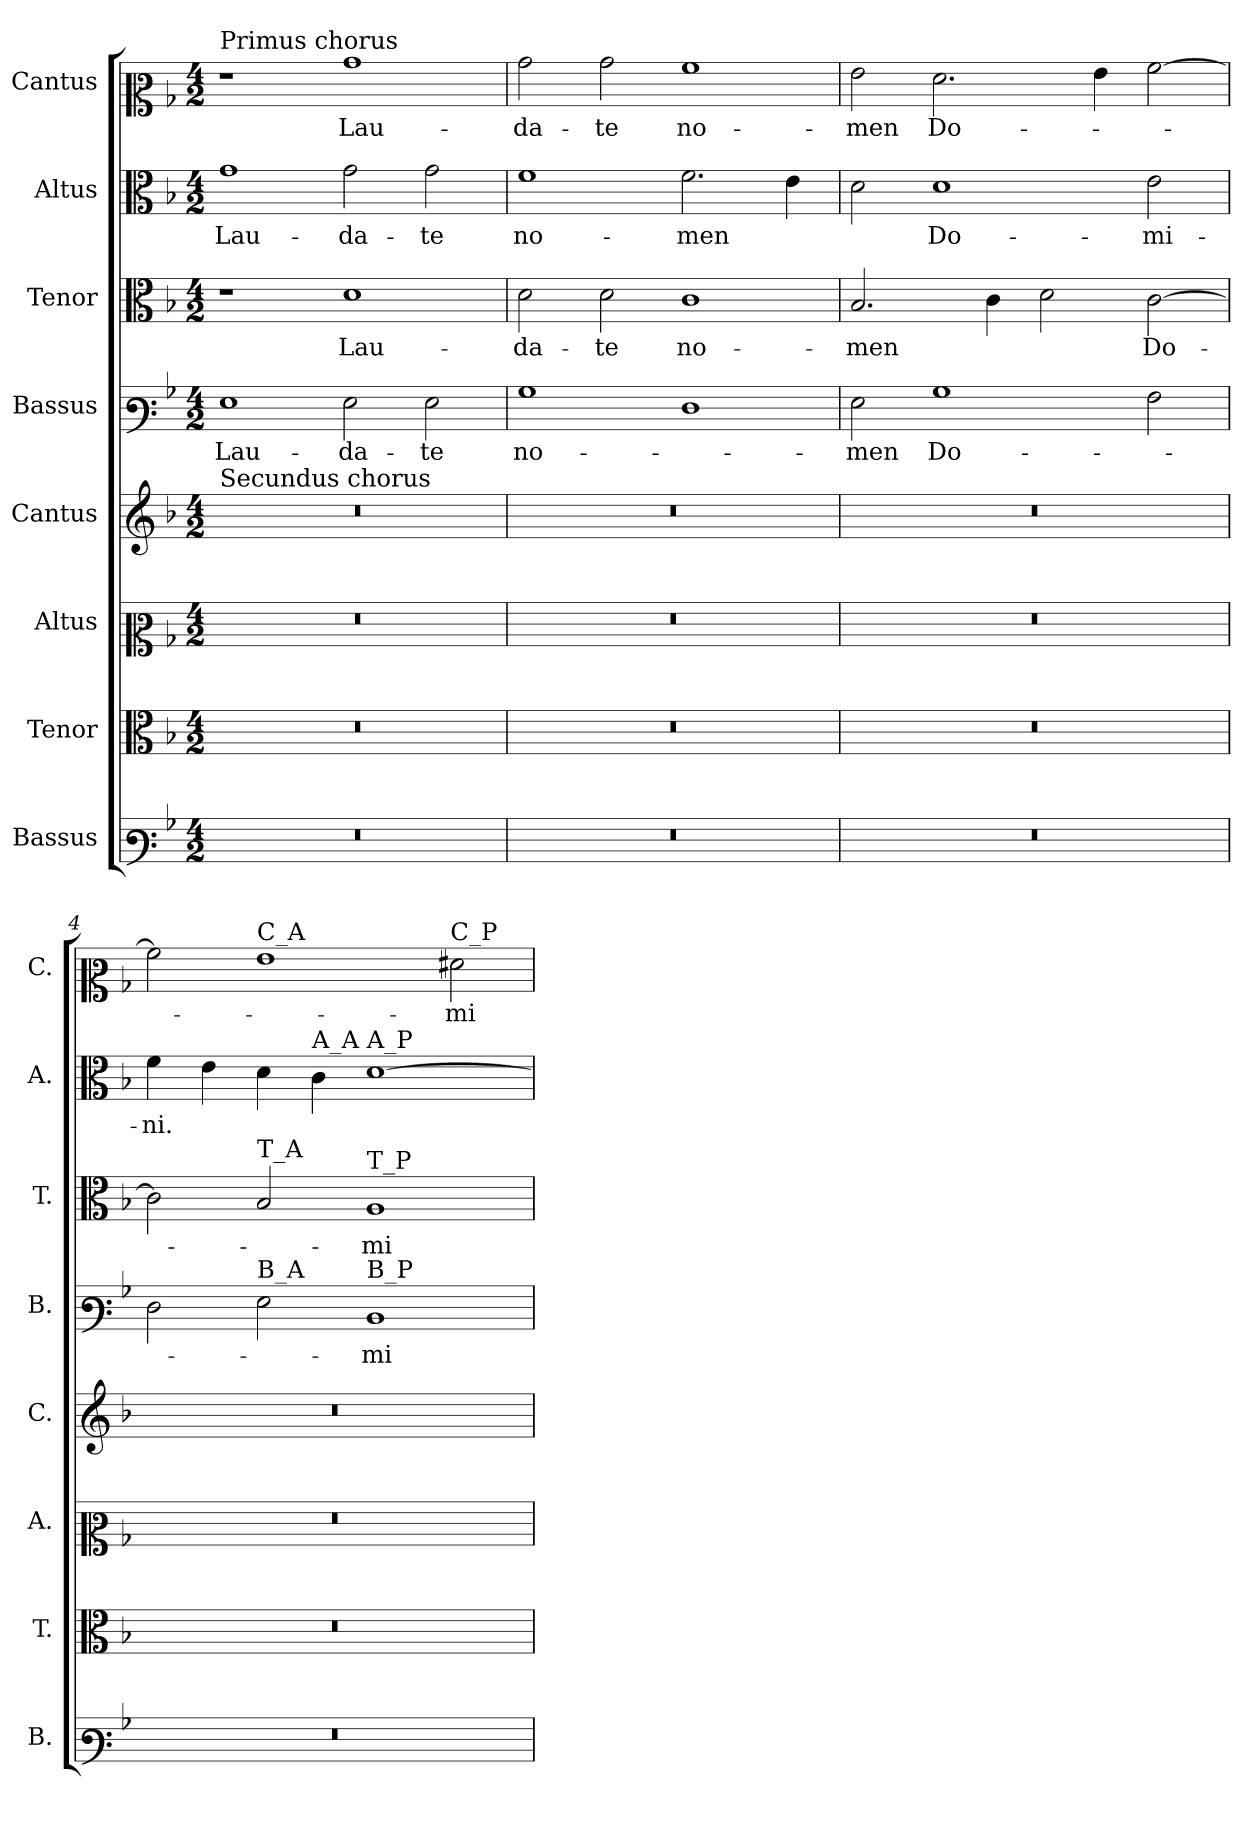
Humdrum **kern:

**kern	**kern	**kern	**kern	**kern	**text	**kern	**text	**kern	**text	**kern	**text
*part8	*part7	*part6	*part5	*part4	*part4	*part3	*part3	*part2	*part2	*part1	*part1
*staff8	*staff7	*staff6	*staff5	*staff4	*staff4	*staff3	*staff3	*staff2	*staff2	*staff1	*staff1
*I"Bassus	*I"Tenor	*I"Altus	*I"Cantus	*I"Bassus	*	*I"Tenor	*	*I"Altus	*	*I"Cantus	*
*I'B.	*I'T.	*I'A.	*I'C.	*I'B.	*	*I'T.	*	*I'A.	*	*I'C.	*
*clefF3	*clefC3	*clefC2	*clefG2	*clefF3	*	*clefC3	*	*clefC3	*	*clefC2	*
*k[b-]	*k[b-]	*k[b-]	*k[b-]	*k[b-]	*	*k[b-]	*	*k[b-]	*	*k[b-]	*
*M4/2	*M4/2	*M4/2	*M4/2	*M4/2	*	*M4/2	*	*M4/2	*	*M4/2	*
=1	=1	=1	=1	=1	=1	=1	=1	=1	=1	=1	=1
!	!	!	!	!	!	!	!	!	!	!LO:TX:a:t=Primus chorus	!
!	!	!	!LO:TX:a:t=Secundus chorus	!	!	!	!	!	!	!	!
!LO:N:vis=1	!LO:N:vis=1	!LO:N:vis=1	!LO:N:vis=1	!	!	!	!	!	!	!	!
0r	0r	0r	0r	1G	Lau-	1r	.	1g	Lau-	1r	.
.	.	.	.	2G\	-da-	1d	Lau-	2g\	-da-	1b-	Lau-
.	.	.	.	2G\	-te	.	.	2g\	-te	.	.
=2	=2	=2	=2	=2	=2	=2	=2	=2	=2	=2	=2
!LO:N:vis=1	!LO:N:vis=1	!LO:N:vis=1	!LO:N:vis=1	!	!	!	!	!	!	!	!
0r	0r	0r	0r	1B-	no-	2d\	-da-	1f	no-	2b-\	-da-
.	.	.	.	.	.	2d\	-te	.	.	2b-\	-te
.	.	.	.	1F	.	1c	no-	2.f\	-men	1a	no-
.	.	.	.	.	.	.	.	4e\	.	.	.
=3	=3	=3	=3	=3	=3	=3	=3	=3	=3	=3	=3
!LO:N:vis=1	!LO:N:vis=1	!LO:N:vis=1	!LO:N:vis=1	!	!	!	!	!	!	!	!
0r	0r	0r	0r	2G\	-men	2.B-/	-men	2d\	.	2g\	-men
.	.	.	.	1B-	Do-	.	.	1d	Do-	2.f\	Do-
.	.	.	.	.	.	4c\	.	.	.	.	.
.	.	.	.	.	.	2d\	.	.	.	.	.
.	.	.	.	.	.	.	.	.	.	4g\	.
.	.	.	.	2A\	.	[2c\	Do-	2e\	-mi-	[2a\	.
=4	=4	=4	=4	=4	=4	=4	=4	=4	=4	=4	=4
!LO:N:vis=1	!LO:N:vis=1	!LO:N:vis=1	!LO:N:vis=1	!	!	!	!	!	!	!	!
0r	0r	0r	0r	2F\	.	2c\]	.	4f\	-ni.	2a\]	.
.	.	.	.	.	.	.	.	4e\	.	.	.
!	!	!	!	!	!	!	!	!	!	!LO:TX:a:t=C_A	!
!	!	!	!	!	!	!LO:TX:a:t=T_A	!	!	!	!	!
!	!	!	!	!LO:TX:a:t=B_A	!	!	!	!	!	!	!
.	.	.	.	2G\	.	2B-/	.	4d\	.	1g	.
!	!	!	!	!	!	!	!	!LO:TX:a:t=A_A	!	!	!
.	.	.	.	.	.	.	.	4c\	.	.	.
!	!	!	!	!	!	!	!	!LO:TX:a:t=A_P	!	!	!
!	!	!	!	!	!	!LO:TX:a:t=T_P	!	!	!	!	!
!	!	!	!	!LO:TX:a:t=B_P	!	!	!	!	!	!	!
.	.	.	.	1D	-mi-	1A	-mi-	[1d	.	.	.
!	!	!	!	!	!	!	!	!	!	!LO:TX:a:t=C_P	!
.	.	.	.	.	.	.	.	.	.	2f#X\	-mi-
=	=	=	=	=	=	=	=	=	=	=	=
*-	*-	*-	*-	*-	*-	*-	*-	*-	*-	*-	*-
